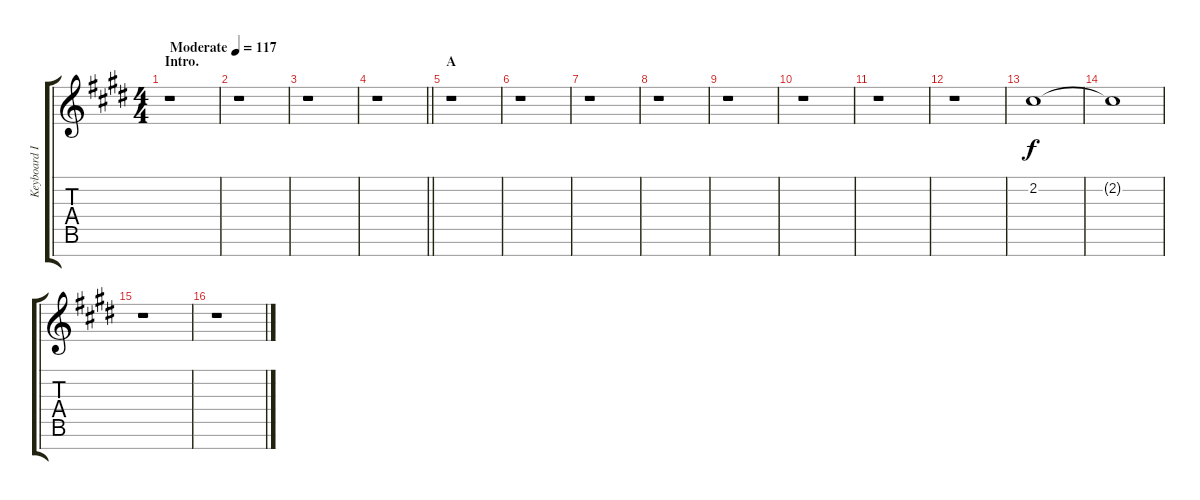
\track ("Keyboard II" "Keyboard I") {instrument fx5brightness}
\staff {score tabs}
\tuning (E5 B4 G4 D4 A3 E3 B2) {hide}
\ts (4 4)
\section ("" "Intro.")
\tempo (117 "Moderate")
\clef g2
\ks e
r.1{dy f instrument fx5brightness} |
r.1 |
r.1 |
\barLineRight lightlight
r.1 |
\section ("" "A")
r.1 |
r.1 |
r.1 |
r.1 |
r.1 |
r.1 |
r.1 |
r.1 |
2.2.1 |
2.2{t}.1 |
r.1 |
r.1
